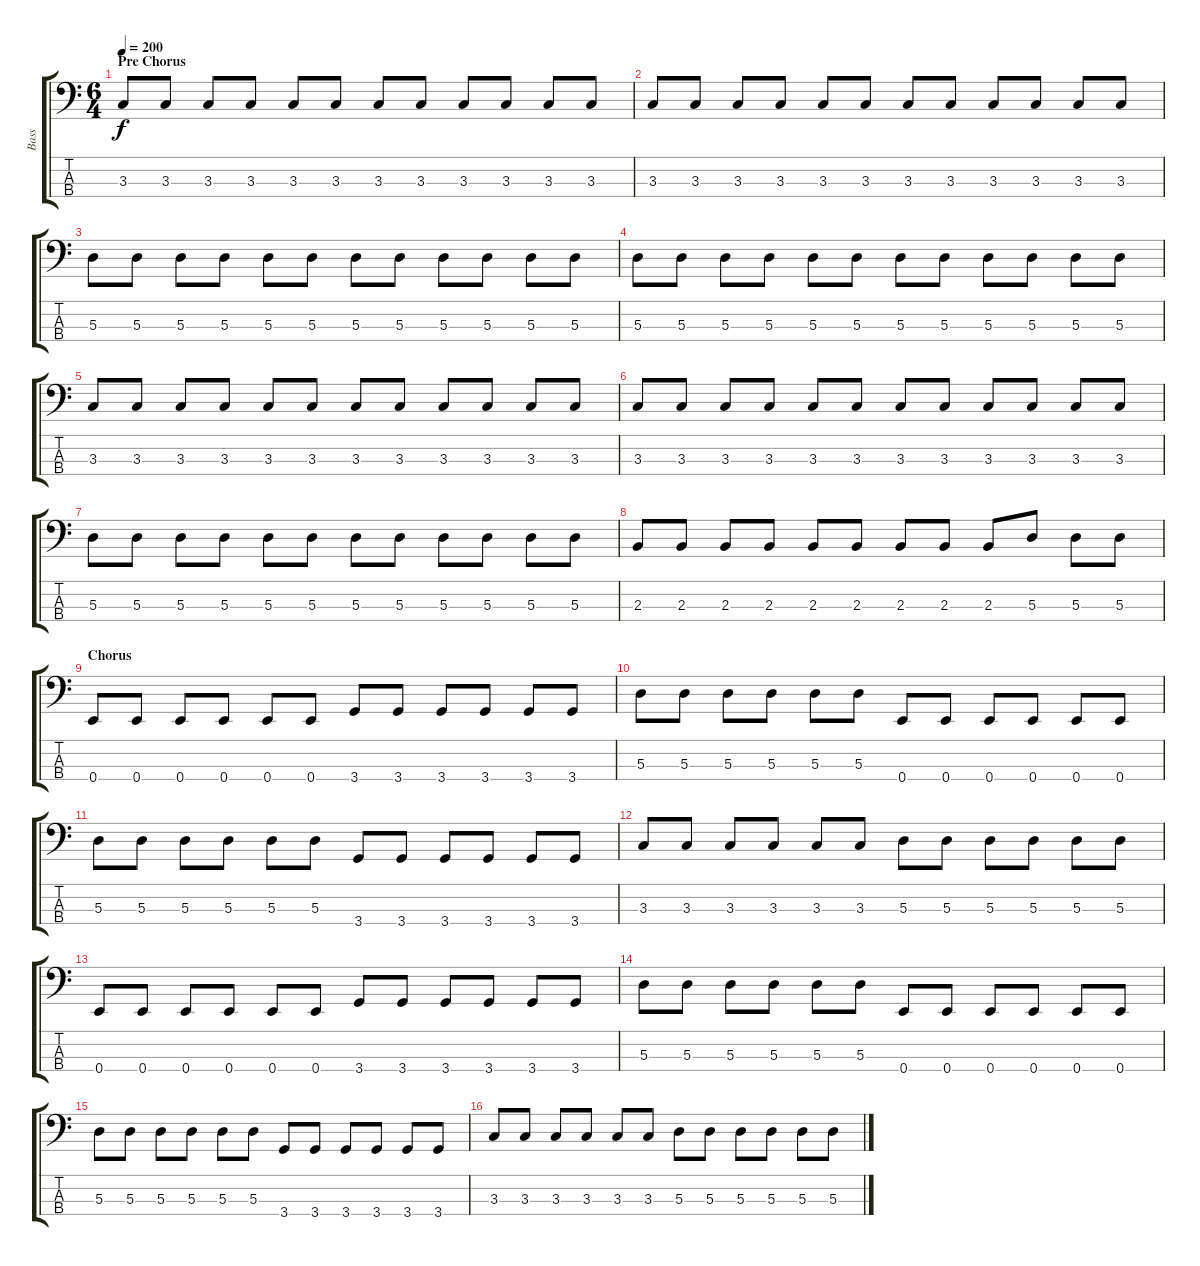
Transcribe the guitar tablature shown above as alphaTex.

\track ("Bass" "Bass") {instrument electricbassfinger}
\staff {score tabs}
\tuning (G2 D2 A1 E1) {hide}
\ts (6 4)
\section ("" "Pre Chorus")
\tempo 200
\clef f4
\ks c
3.3.8{dy f} 3.3.8 3.3.8 3.3.8 3.3.8 3.3.8 3.3.8 3.3.8 3.3.8 3.3.8 3.3.8 3.3.8 |
3.3.8 3.3.8 3.3.8 3.3.8 3.3.8 3.3.8 3.3.8 3.3.8 3.3.8 3.3.8 3.3.8 3.3.8 |
5.3.8 5.3.8 5.3.8 5.3.8 5.3.8 5.3.8 5.3.8 5.3.8 5.3.8 5.3.8 5.3.8 5.3.8 |
5.3.8 5.3.8 5.3.8 5.3.8 5.3.8 5.3.8 5.3.8 5.3.8 5.3.8 5.3.8 5.3.8 5.3.8 |
3.3.8 3.3.8 3.3.8 3.3.8 3.3.8 3.3.8 3.3.8 3.3.8 3.3.8 3.3.8 3.3.8 3.3.8 |
3.3.8 3.3.8 3.3.8 3.3.8 3.3.8 3.3.8 3.3.8 3.3.8 3.3.8 3.3.8 3.3.8 3.3.8 |
5.3.8 5.3.8 5.3.8 5.3.8 5.3.8 5.3.8 5.3.8 5.3.8 5.3.8 5.3.8 5.3.8 5.3.8 |
\section ("" "")
2.3.8 2.3.8 2.3.8 2.3.8 2.3.8 2.3.8 2.3.8 2.3.8 2.3.8 5.3.8 5.3.8 5.3.8 |
\section ("" "Chorus")
0.4.8 0.4.8 0.4.8 0.4.8 0.4.8 0.4.8 3.4.8 3.4.8 3.4.8 3.4.8 3.4.8 3.4.8 |
5.3.8 5.3.8 5.3.8 5.3.8 5.3.8 5.3.8 0.4.8 0.4.8 0.4.8 0.4.8 0.4.8 0.4.8 |
5.3.8 5.3.8 5.3.8 5.3.8 5.3.8 5.3.8 3.4.8 3.4.8 3.4.8 3.4.8 3.4.8 3.4.8 |
3.3.8 3.3.8 3.3.8 3.3.8 3.3.8 3.3.8 5.3.8 5.3.8 5.3.8 5.3.8 5.3.8 5.3.8 |
0.4.8 0.4.8 0.4.8 0.4.8 0.4.8 0.4.8 3.4.8 3.4.8 3.4.8 3.4.8 3.4.8 3.4.8 |
5.3.8 5.3.8 5.3.8 5.3.8 5.3.8 5.3.8 0.4.8 0.4.8 0.4.8 0.4.8 0.4.8 0.4.8 |
5.3.8 5.3.8 5.3.8 5.3.8 5.3.8 5.3.8 3.4.8 3.4.8 3.4.8 3.4.8 3.4.8 3.4.8 |
3.3.8 3.3.8 3.3.8 3.3.8 3.3.8 3.3.8 5.3.8 5.3.8 5.3.8 5.3.8 5.3.8 5.3.8
